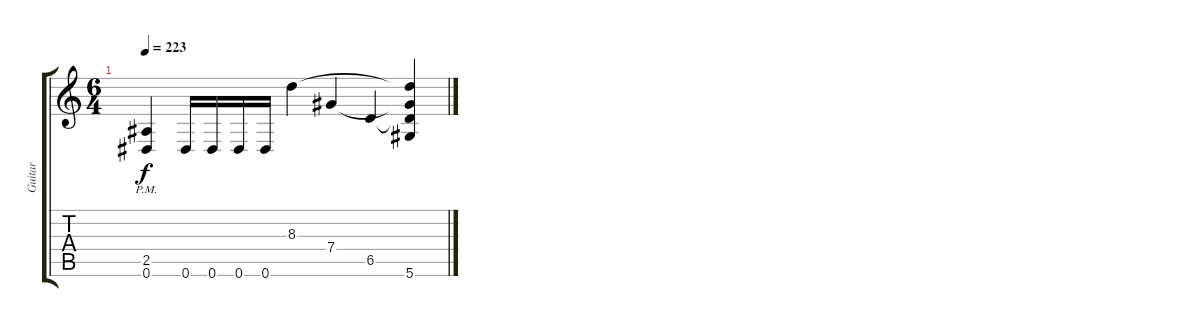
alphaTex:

\track ("Guitar" "Guitar") {instrument overdrivenguitar}
\staff {score tabs}
\tuning (Eb4 Bb3 Gb3 Db3 Ab2 Eb2) {hide}
\ts (6 4)
\tempo 223
\clef g2
\ks c
(2.5{pm} 0.6{pm}).4{dy f} 0.6.16 0.6.16 0.6.16 0.6.16 8.3.4 7.4.4 6.5.4 (8.3{t} 7.4{t} 6.5{t} 5.6).4
